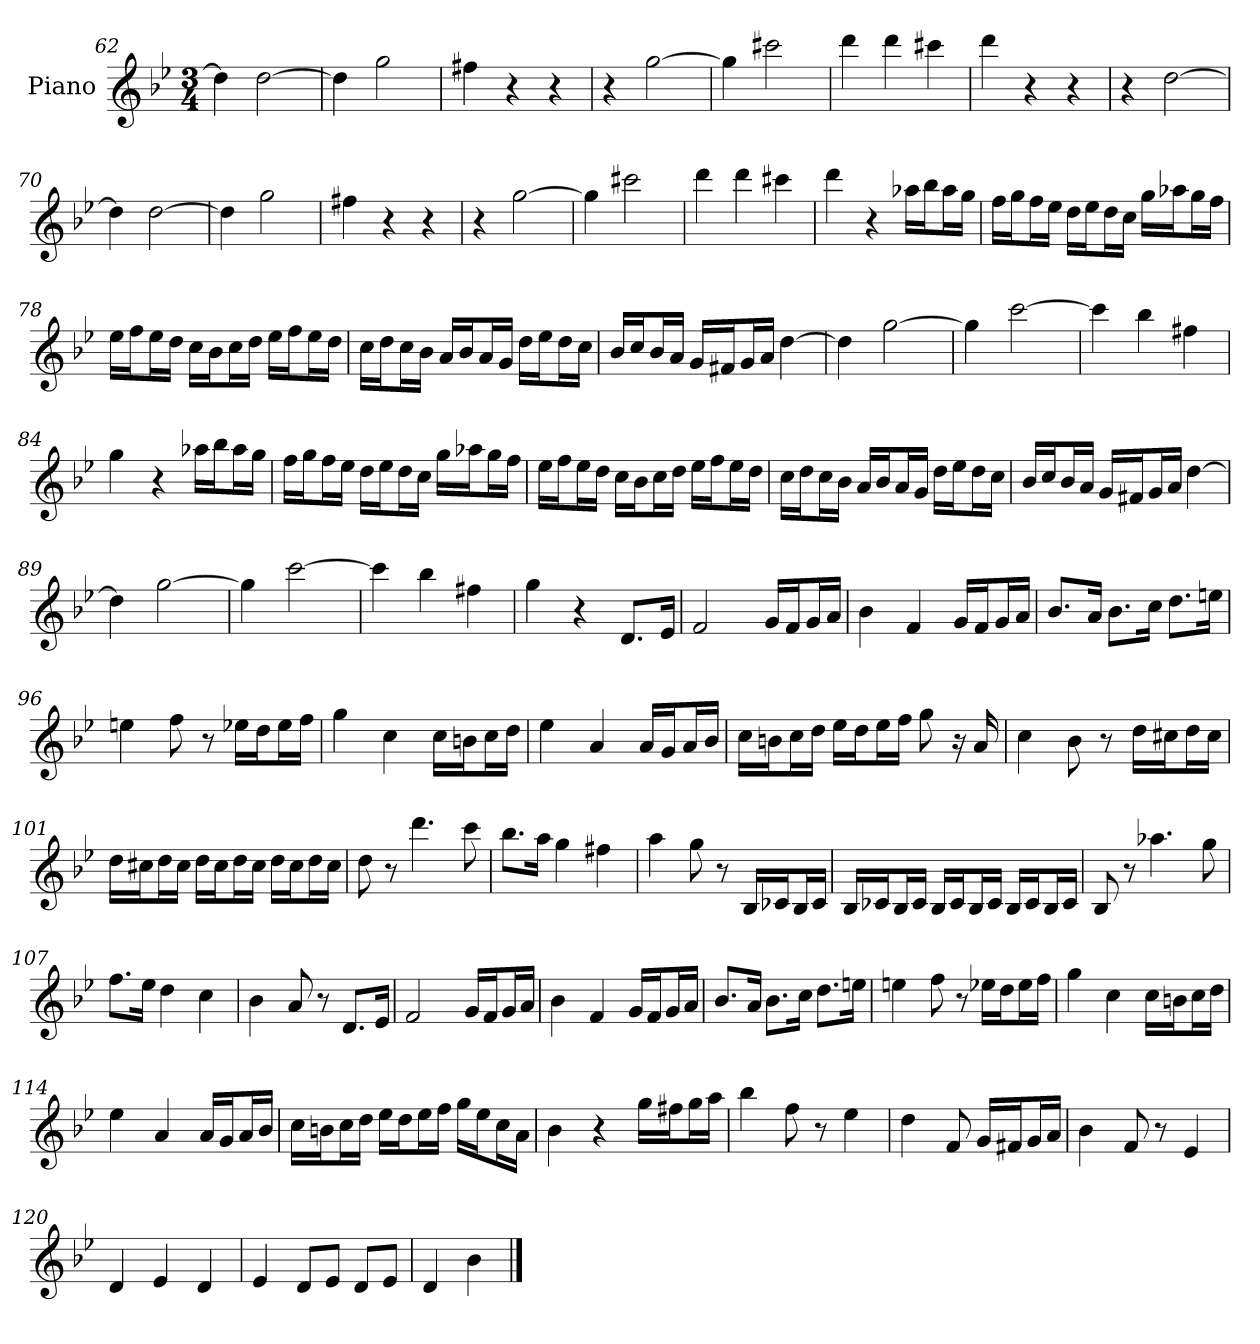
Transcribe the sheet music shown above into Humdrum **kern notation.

**kern
*part1
*staff1
*I"Piano
*I'Pno
*clefG2
*k[b-e-]
*B-:
*M3/4
=62
4dd]
[2dd
=63
4dd]
2gg
=64
4ff#X
4r
4r
=65
4r
[2gg
=66
4gg]
2ccc#X
=67
4ddd
4ddd
4ccc#X
=68
4ddd
4r
4r
=69
4r
[2dd
=70
4dd]
[2dd
=71
4dd]
2gg
=72
4ff#X
4r
4r
=73
4r
[2gg
=74
4gg]
2ccc#X
=75
4ddd
4ddd
4ccc#X
=76
4ddd
4r
16aa-X\LL
16bb-\J
16aa-\L
16gg\JJ
=77
16ff\LL
16gg\J
16ff\L
16ee-\JJ
16dd\LL
16ee-\J
16dd\L
16cc\JJ
16gg\LL
16aa-X\J
16gg\L
16ff\JJ
=78
16ee-\LL
16ff\J
16ee-\L
16dd\JJ
16cc\LL
16b-\J
16cc\L
16dd\JJ
16ee-\LL
16ff\J
16ee-\L
16dd\JJ
=79
16cc\LL
16dd\J
16cc\L
16b-\JJ
16a/LL
16b-/J
16a/L
16g/JJ
16dd\LL
16ee-\J
16dd\L
16cc\JJ
=80
16b-/LL
16cc/J
16b-/L
16a/JJ
16g/LL
16f#X/J
16g/L
16a/JJ
[4dd
=81
4dd]
[2gg
=82
4gg]
[2ccc
=83
4ccc]
4bb-
4ff#X
=84
4gg
4r
16aa-X\LL
16bb-\J
16aa-\L
16gg\JJ
=85
16ff\LL
16gg\J
16ff\L
16ee-\JJ
16dd\LL
16ee-\J
16dd\L
16cc\JJ
16gg\LL
16aa-X\J
16gg\L
16ff\JJ
=86
16ee-\LL
16ff\J
16ee-\L
16dd\JJ
16cc\LL
16b-\J
16cc\L
16dd\JJ
16ee-\LL
16ff\J
16ee-\L
16dd\JJ
=87
16cc\LL
16dd\J
16cc\L
16b-\JJ
16a/LL
16b-/J
16a/L
16g/JJ
16dd\LL
16ee-\J
16dd\L
16cc\JJ
=88
16b-/LL
16cc/J
16b-/L
16a/JJ
16g/LL
16f#X/J
16g/L
16a/JJ
[4dd
=89
4dd]
[2gg
=90
4gg]
[2ccc
=91
4ccc]
4bb-
4ff#X
=92
4gg
4r
8.d/L
16e-/Jk
=93
2f
16g/LL
16f/J
16g/L
16a/JJ
=94
4b-
4f
16g/LL
16f/J
16g/L
16a/JJ
=95
8.b-/L
16a/Jk
8.b-\L
16cc\Jk
8.dd\L
16een\Jk
=96
4een
8ff
8r
16ee-X\LL
16dd\J
16ee-\L
16ff\JJ
=97
4gg
4cc
16cc\LL
16bn\J
16cc\L
16dd\JJ
=98
4ee-
4a
16a/LL
16g/J
16a/L
16b-/JJ
=99
16cc\LL
16bn\J
16cc\L
16dd\JJ
16ee-\LL
16dd\J
16ee-\L
16ff\JJ
8gg
16r
16a
=100
4cc
8b-
8r
16dd\LL
16cc#X\J
16dd\L
16cc#\JJ
=101
16dd\LL
16cc#X\J
16dd\L
16cc#\JJ
16dd\LL
16cc#\J
16dd\L
16cc#\JJ
16dd\LL
16cc#\J
16dd\L
16cc#\JJ
=102
8dd
8r
4.ddd
8ccc
=103
8.bb-\L
16aa\Jk
4gg
4ff#X
=104
4aa
8gg
8r
16B-/LL
16c-X/J
16B-/L
16c-/JJ
=105
16B-/LL
16c-X/J
16B-/L
16c-/JJ
16B-/LL
16c-/J
16B-/L
16c-/JJ
16B-/LL
16c-/J
16B-/L
16c-/JJ
=106
8B-
8r
4.aa-X
8gg
=107
8.ff\L
16ee-\Jk
4dd
4cc
=108
4b-
8a
8r
8.d/L
16e-/Jk
=109
2f
16g/LL
16f/J
16g/L
16a/JJ
=110
4b-
4f
16g/LL
16f/J
16g/L
16a/JJ
=111
8.b-/L
16a/Jk
8.b-\L
16cc\Jk
8.dd\L
16een\Jk
=112
4een
8ff
8r
16ee-X\LL
16dd\J
16ee-\L
16ff\JJ
=113
4gg
4cc
16cc\LL
16bn\J
16cc\L
16dd\JJ
=114
4ee-
4a
16a/LL
16g/J
16a/L
16b-/JJ
=115
16cc\LL
16bn\J
16cc\L
16dd\JJ
16ee-\LL
16dd\J
16ee-\L
16ff\JJ
16gg\LL
16ee-\J
16cc\L
16a\JJ
=116
4b-
4r
16gg\LL
16ff#X\J
16gg\L
16aa\JJ
=117
4bb-
8ff
8r
4ee-
=118
4dd
8f
16g/LL
16f#X/J
16g/L
16a/JJ
=119
4b-
8f
8r
4e-
=120
4d
4e-
4d
=121
4e-
8d/L
8e-/J
8d/L
8e-/J
=122
4d
4b-
==
*-
